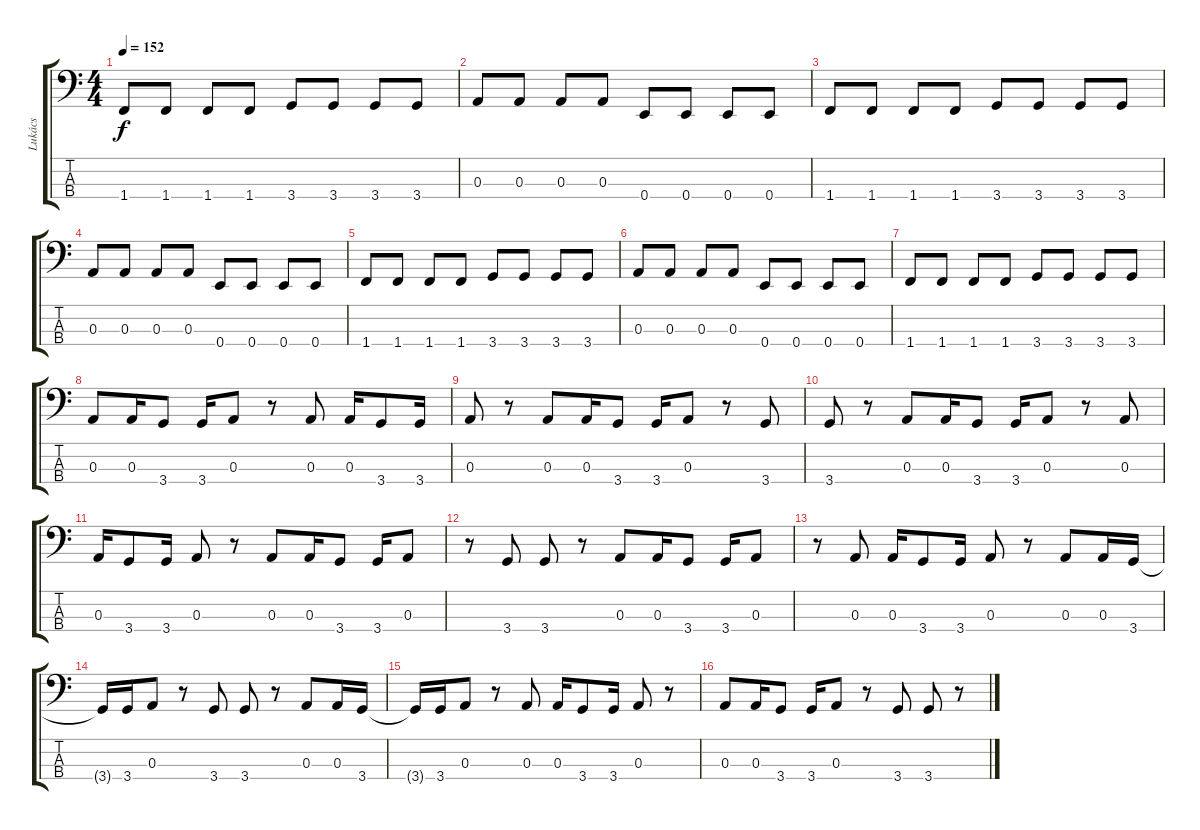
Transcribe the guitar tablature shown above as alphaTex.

\track ("Lukács" "Lukács") {instrument electricbasspick}
\staff {score tabs}
\tuning (G2 D2 A1 E1) {hide}
\ts (4 4)
\tempo 152
\clef f4
\ks c
1.4.8{dy f} 1.4.8 1.4.8 1.4.8 3.4.8 3.4.8 3.4.8 3.4.8 |
0.3.8 0.3.8 0.3.8 0.3.8 0.4.8 0.4.8 0.4.8 0.4.8 |
1.4.8 1.4.8 1.4.8 1.4.8 3.4.8 3.4.8 3.4.8 3.4.8 |
0.3.8 0.3.8 0.3.8 0.3.8 0.4.8 0.4.8 0.4.8 0.4.8 |
1.4.8 1.4.8 1.4.8 1.4.8 3.4.8 3.4.8 3.4.8 3.4.8 |
0.3.8 0.3.8 0.3.8 0.3.8 0.4.8 0.4.8 0.4.8 0.4.8 |
1.4.8 1.4.8 1.4.8 1.4.8 3.4.8 3.4.8 3.4.8 3.4.8 |
0.3.8 0.3.16 3.4.8 3.4.16 0.3.8 r.8 0.3.8 0.3.16 3.4.8 3.4.16 |
0.3.8 r.8 0.3.8 0.3.16 3.4.8 3.4.16 0.3.8 r.8 3.4.8 |
3.4.8 r.8 0.3.8 0.3.16 3.4.8 3.4.16 0.3.8 r.8 0.3.8 |
0.3.16 3.4.8 3.4.16 0.3.8 r.8 0.3.8 0.3.16 3.4.8 3.4.16 0.3.8 |
r.8 3.4.8 3.4.8 r.8 0.3.8 0.3.16 3.4.8 3.4.16 0.3.8 |
r.8 0.3.8 0.3.16 3.4.8 3.4.16 0.3.8 r.8 0.3.8 0.3.16 3.4.16 |
3.4{t}.16 3.4.16 0.3.8 r.8 3.4.8 3.4.8 r.8 0.3.8 0.3.16 3.4.16 |
3.4{t}.16 3.4.16 0.3.8 r.8 0.3.8 0.3.16 3.4.8 3.4.16 0.3.8 r.8 |
0.3.8 0.3.16 3.4.8 3.4.16 0.3.8 r.8 3.4.8 3.4.8 r.8
